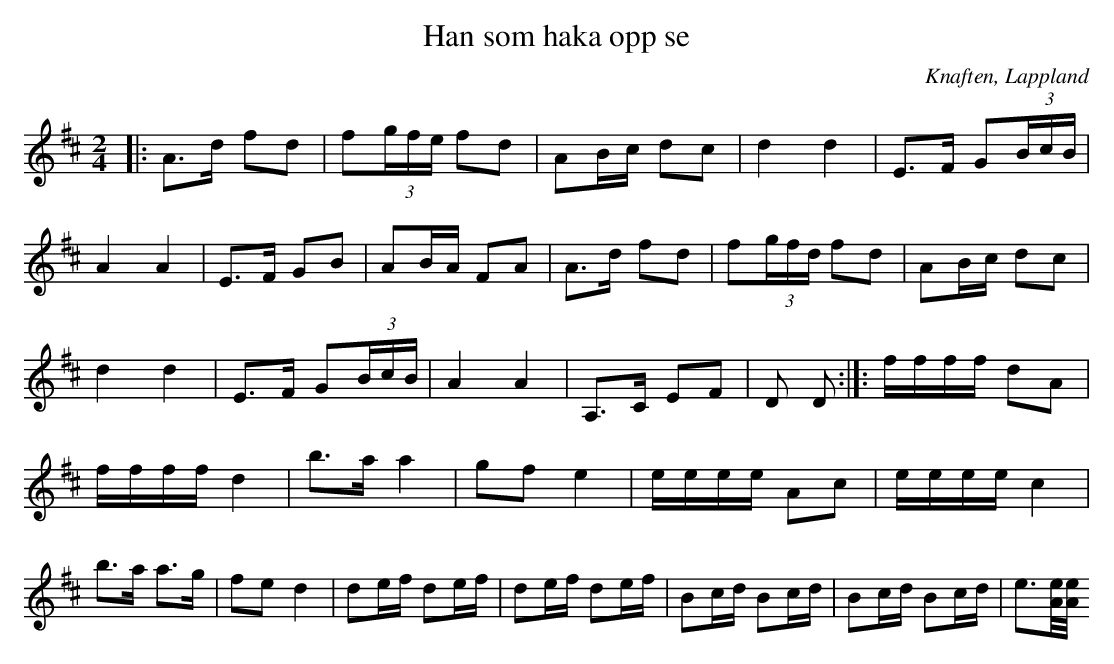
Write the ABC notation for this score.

X:1
T:Han som haka opp se
O:Knaften, Lappland
M:2/4
L:1/16
K:D
|: A3d f2d2 | f2(3gfe f2d2 | A2Bc d2c2 | d4 d4 | E3F G2(3BcB | A4 A4 | E3F G2B2 | A2BA F2A2 | A3d f2d2 | f2(3gfd f2d2 | A2Bc d2c2 | d4 d4 | E3F G2(3BcB | A4 A4 | A,3C E2F2 | D2 D2:|]: ffff d2A2 | ffff d4 | b3a a4 | g2f2 e4 | eeee A2c2 | eeee c4 | b3a a3g | f2e2 d4 | d2ef d2ef | d2ef d2ef | B2cd B2cd | B2cd B2cd | e3[eA]/2[eA]/2
